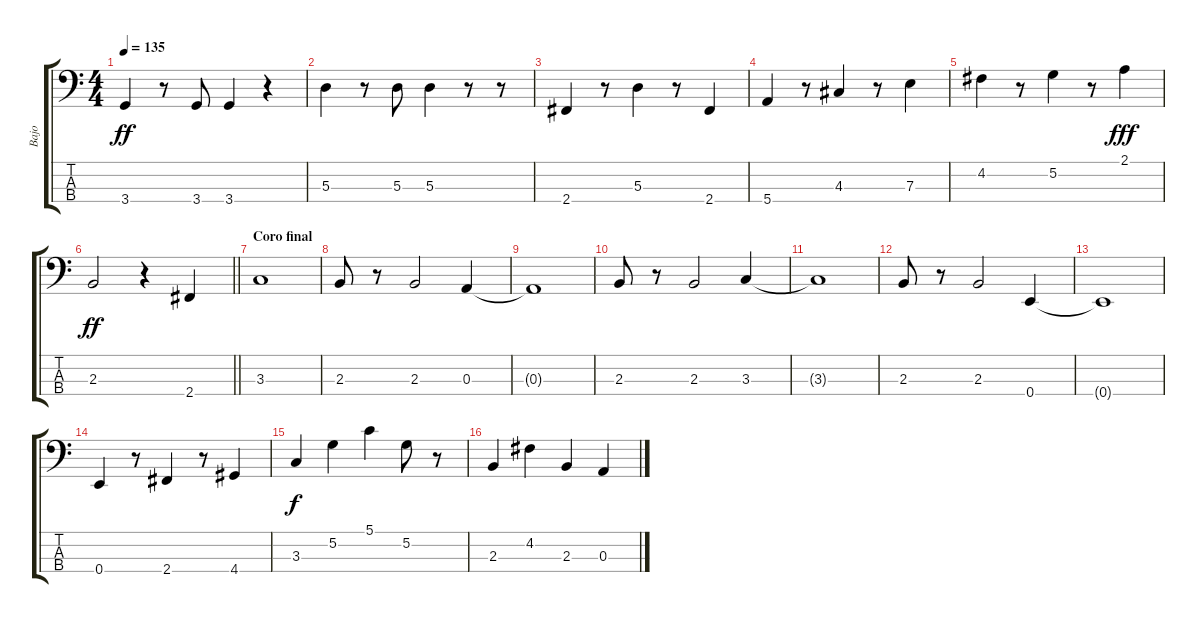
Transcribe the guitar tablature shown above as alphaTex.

\track ("Bajo" "Bajo") {instrument electricbassfinger}
\staff {score tabs}
\tuning (G2 D2 A1 E1) {hide}
\ts (4 4)
\tempo 135
\clef f4
\ks c
3.4.4{dy ff} r.8 3.4.8 3.4.4 r.4 |
5.3.4 r.8 5.3.8 5.3.4 r.8 r.8 |
2.4.4 r.8 5.3.4 r.8 2.4.4 |
5.4.4 r.8 4.3.4 r.8 7.3.4 |
4.2.4 r.8 5.2.4 r.8 2.1.4{dy fff} |
\barLineRight lightlight
2.3.2{dy ff} r.4 2.4.4 |
\section ("" "Coro final")
3.3.1 |
2.3.8 r.8 2.3.2 0.3.4 |
0.3{t}.1 |
2.3.8 r.8 2.3.2 3.3.4 |
3.3{t}.1 |
2.3.8 r.8 2.3.2 0.4.4 |
0.4{t}.1 |
0.4.4 r.8 2.4.4 r.8 4.4.4 |
3.3.4{dy f} 5.2.4 5.1.4 5.2.8 r.8 |
2.3.4 4.2.4 2.3.4 0.3.4
